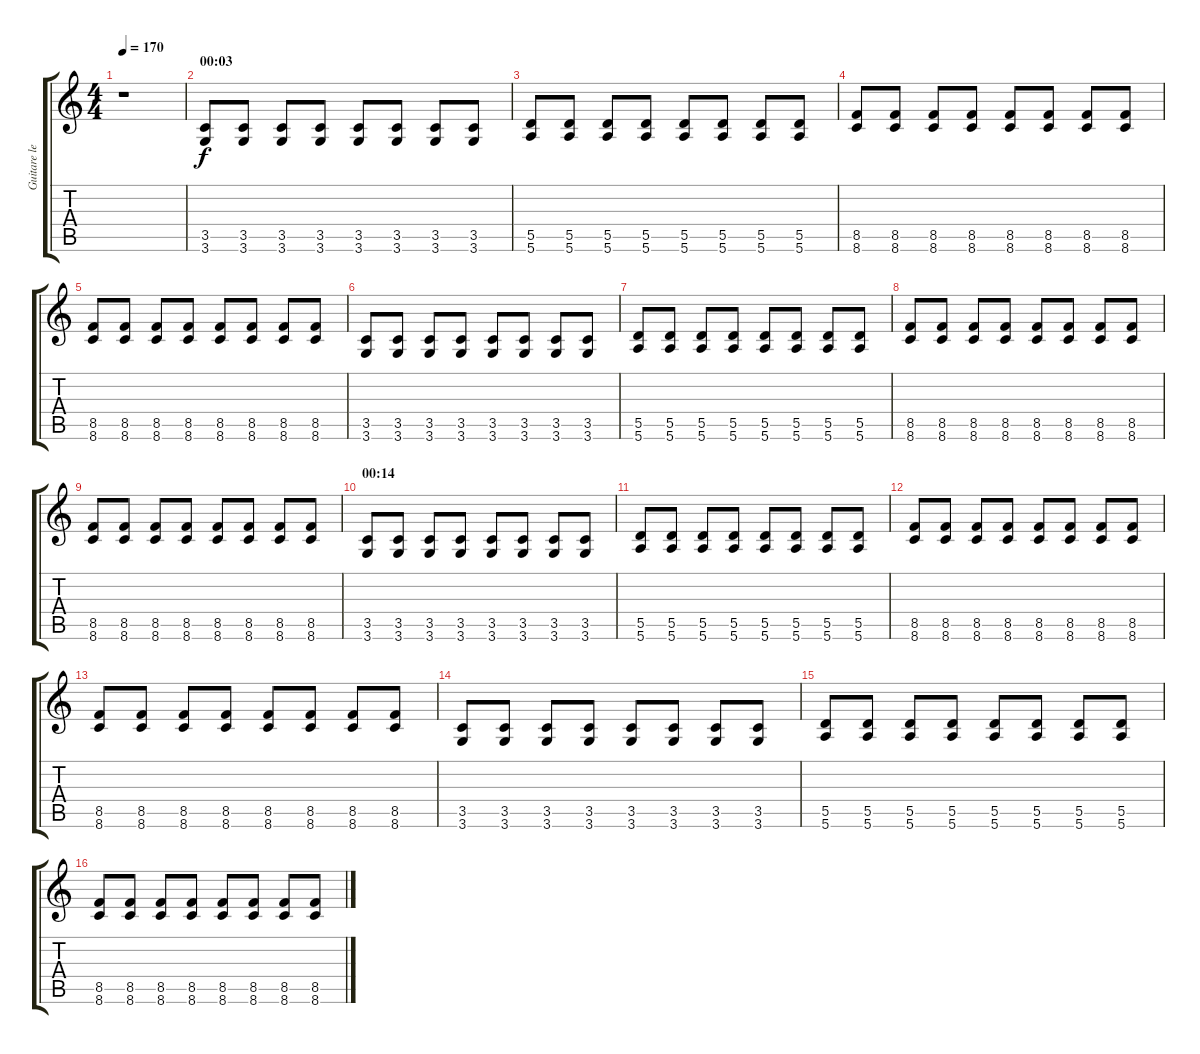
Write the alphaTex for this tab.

\track ("Guitare lead" "Guitare le") {instrument distortionguitar}
\staff {score tabs}
\tuning (E4 B3 G3 D3 A2 E2) {hide}
\ts (4 4)
\tempo 170
\clef g2
\ks c
r.1{dy f instrument distortionguitar} |
\section ("" "00:03")
(3.5 3.6).8 (3.5 3.6).8 (3.5 3.6).8 (3.5 3.6).8 (3.5 3.6).8 (3.5 3.6).8 (3.5 3.6).8 (3.5 3.6).8 |
(5.5 5.6).8 (5.5 5.6).8 (5.5 5.6).8 (5.5 5.6).8 (5.5 5.6).8 (5.5 5.6).8 (5.5 5.6).8 (5.5 5.6).8 |
(8.5 8.6).8 (8.5 8.6).8 (8.5 8.6).8 (8.5 8.6).8 (8.5 8.6).8 (8.5 8.6).8 (8.5 8.6).8 (8.5 8.6).8 |
(8.5 8.6).8 (8.5 8.6).8 (8.5 8.6).8 (8.5 8.6).8 (8.5 8.6).8 (8.5 8.6).8 (8.5 8.6).8 (8.5 8.6).8 |
(3.5 3.6).8 (3.5 3.6).8 (3.5 3.6).8 (3.5 3.6).8 (3.5 3.6).8 (3.5 3.6).8 (3.5 3.6).8 (3.5 3.6).8 |
(5.5 5.6).8 (5.5 5.6).8 (5.5 5.6).8 (5.5 5.6).8 (5.5 5.6).8 (5.5 5.6).8 (5.5 5.6).8 (5.5 5.6).8 |
(8.5 8.6).8 (8.5 8.6).8 (8.5 8.6).8 (8.5 8.6).8 (8.5 8.6).8 (8.5 8.6).8 (8.5 8.6).8 (8.5 8.6).8 |
(8.5 8.6).8 (8.5 8.6).8 (8.5 8.6).8 (8.5 8.6).8 (8.5 8.6).8 (8.5 8.6).8 (8.5 8.6).8 (8.5 8.6).8 |
\section ("" "00:14")
(3.5 3.6).8 (3.5 3.6).8 (3.5 3.6).8 (3.5 3.6).8 (3.5 3.6).8 (3.5 3.6).8 (3.5 3.6).8 (3.5 3.6).8 |
(5.5 5.6).8 (5.5 5.6).8 (5.5 5.6).8 (5.5 5.6).8 (5.5 5.6).8 (5.5 5.6).8 (5.5 5.6).8 (5.5 5.6).8 |
(8.5 8.6).8 (8.5 8.6).8 (8.5 8.6).8 (8.5 8.6).8 (8.5 8.6).8 (8.5 8.6).8 (8.5 8.6).8 (8.5 8.6).8 |
(8.5 8.6).8 (8.5 8.6).8 (8.5 8.6).8 (8.5 8.6).8 (8.5 8.6).8 (8.5 8.6).8 (8.5 8.6).8 (8.5 8.6).8 |
(3.5 3.6).8 (3.5 3.6).8 (3.5 3.6).8 (3.5 3.6).8 (3.5 3.6).8 (3.5 3.6).8 (3.5 3.6).8 (3.5 3.6).8 |
(5.5 5.6).8 (5.5 5.6).8 (5.5 5.6).8 (5.5 5.6).8 (5.5 5.6).8 (5.5 5.6).8 (5.5 5.6).8 (5.5 5.6).8 |
(8.5 8.6).8 (8.5 8.6).8 (8.5 8.6).8 (8.5 8.6).8 (8.5 8.6).8 (8.5 8.6).8 (8.5 8.6).8 (8.5 8.6).8
